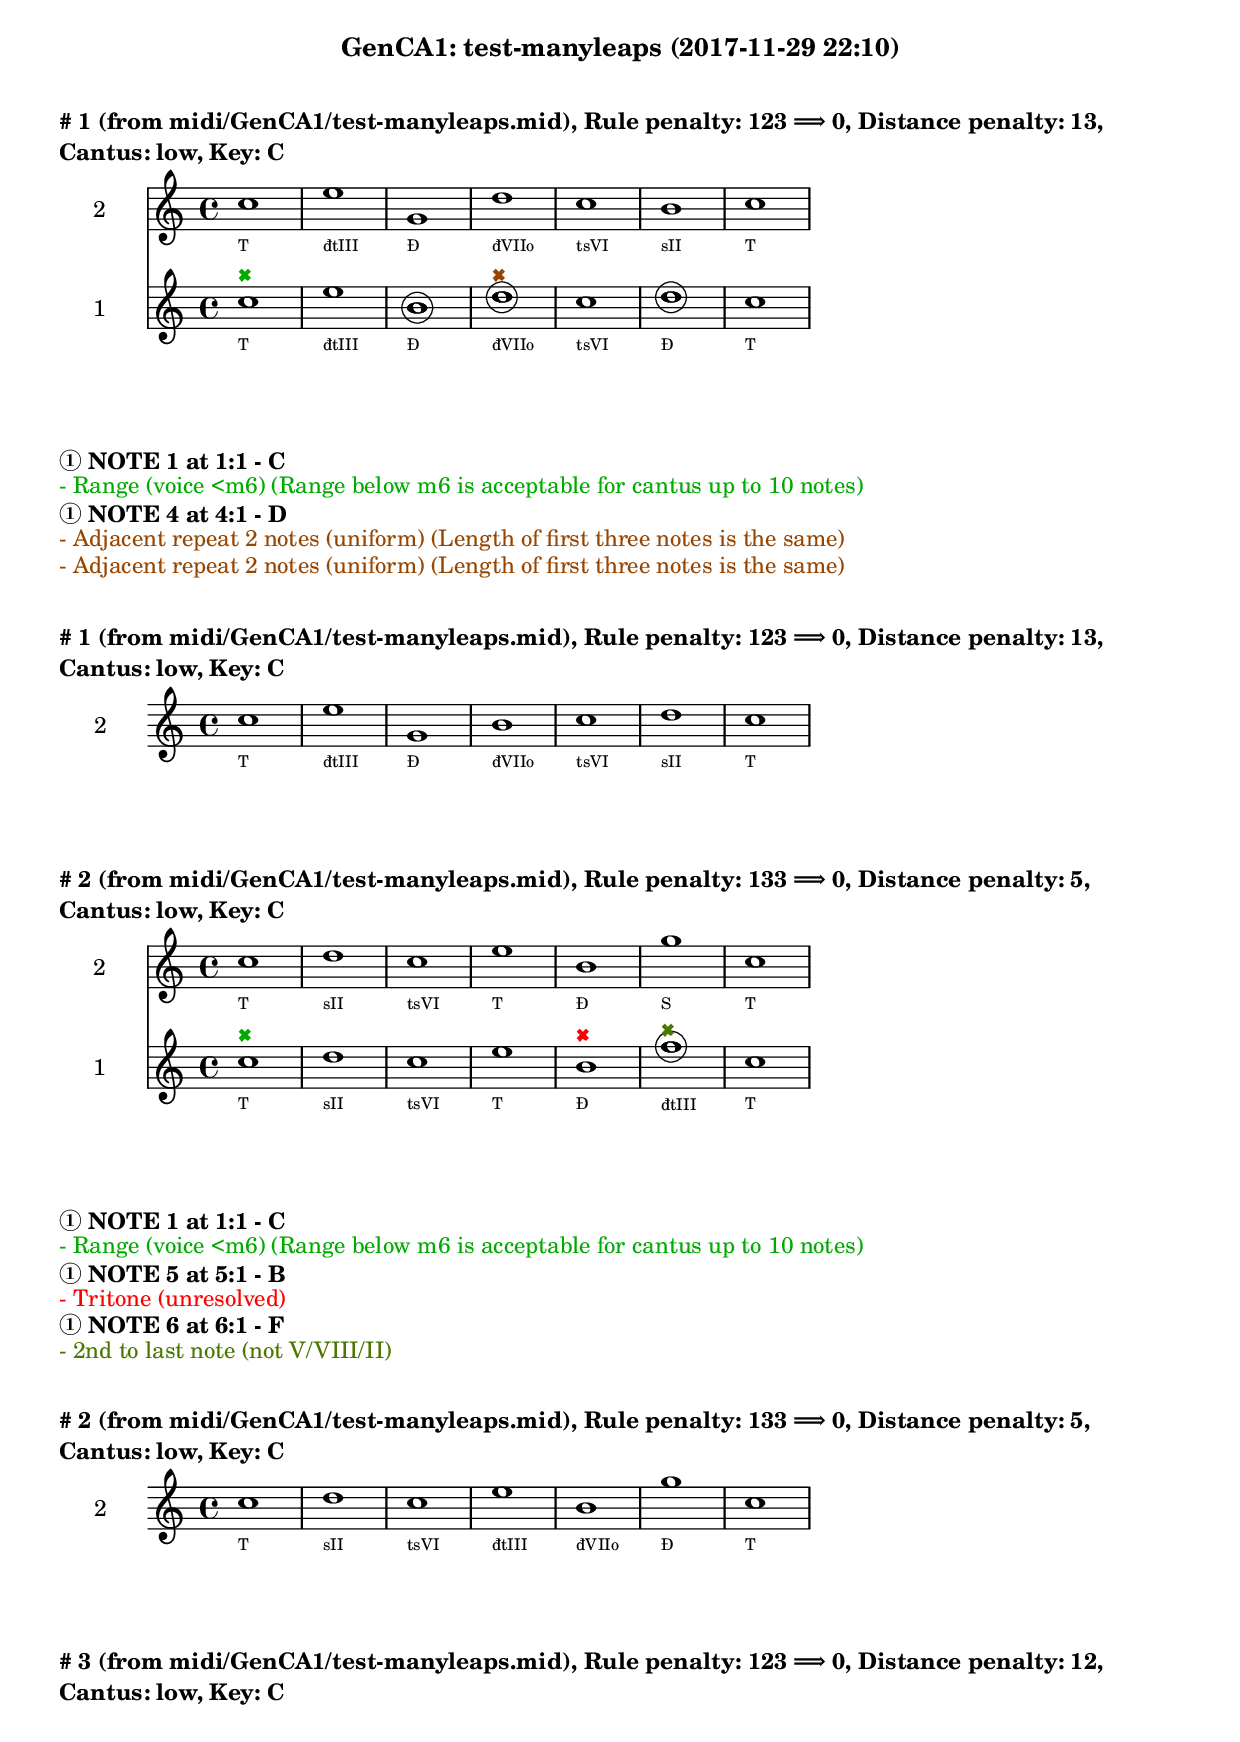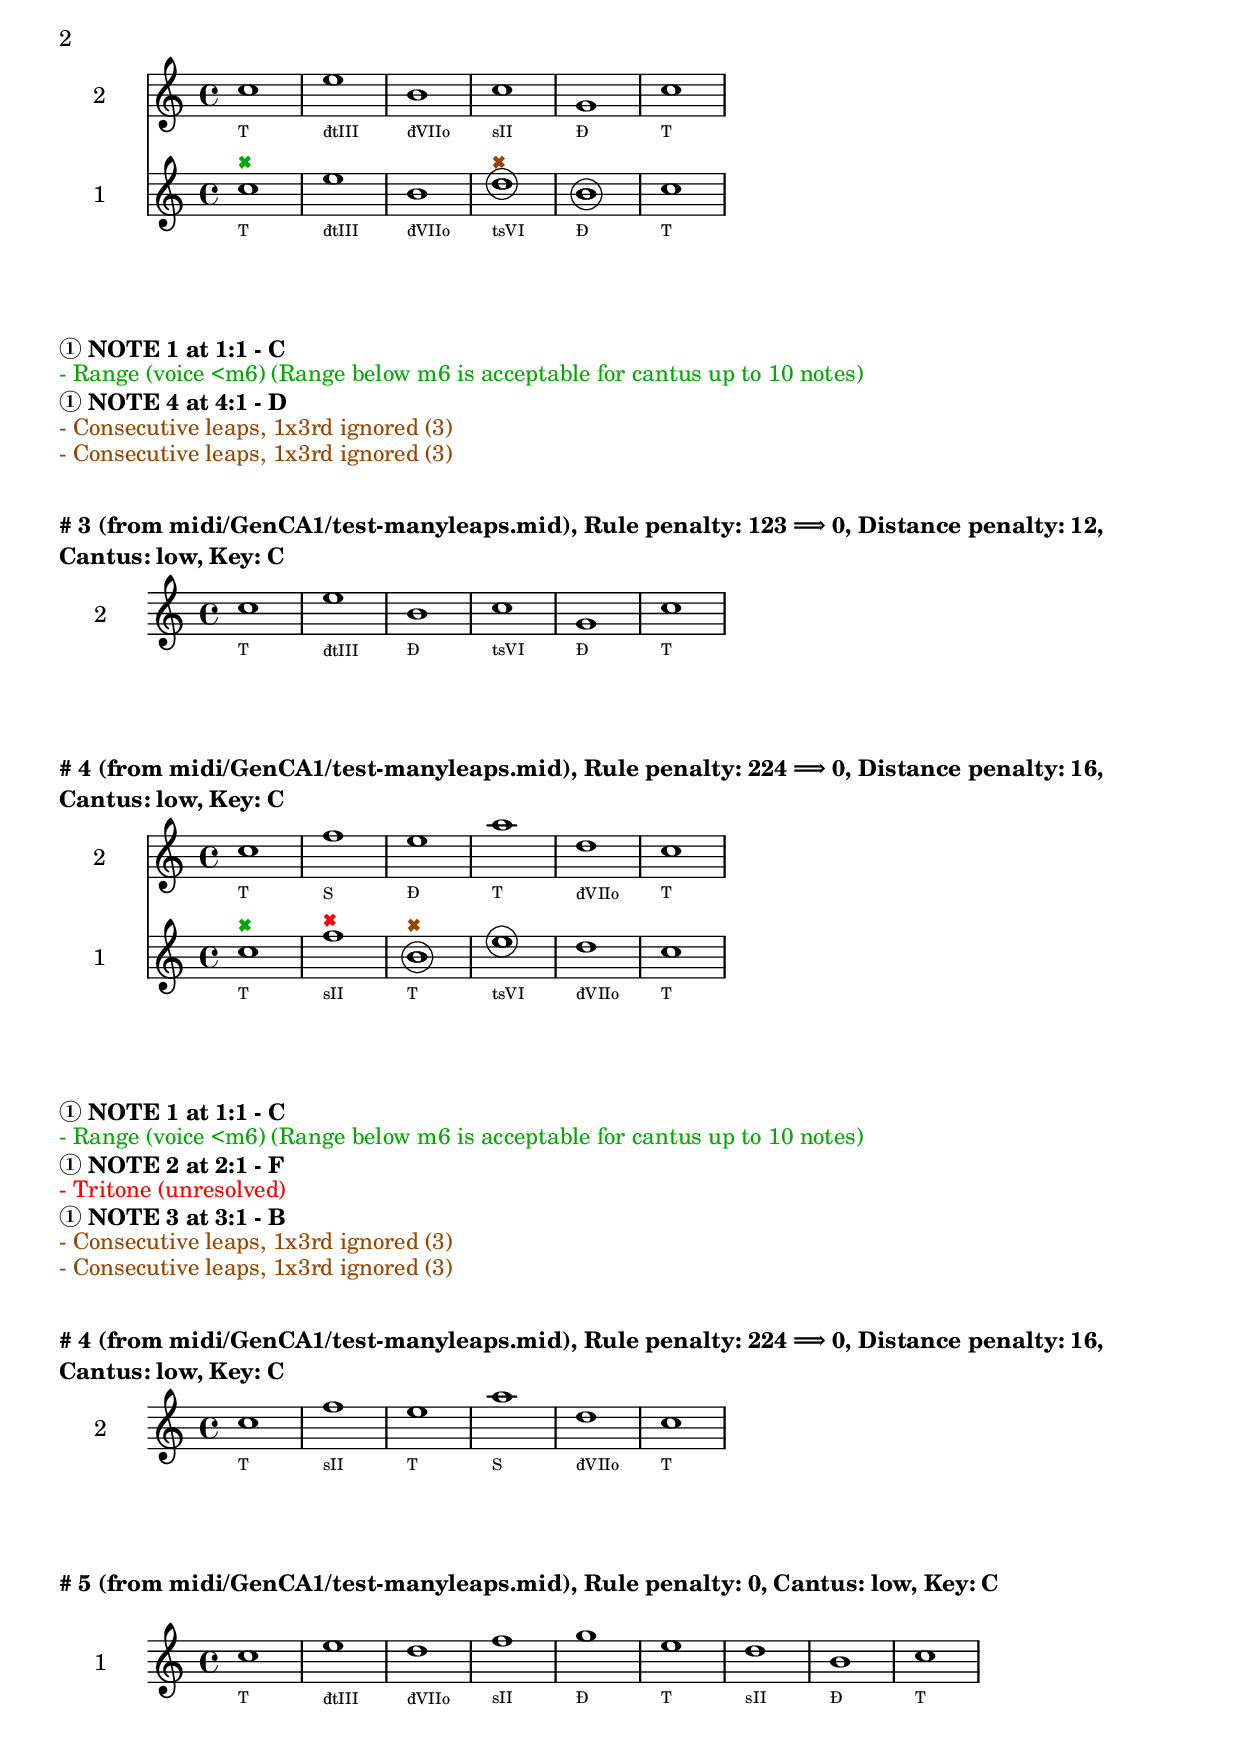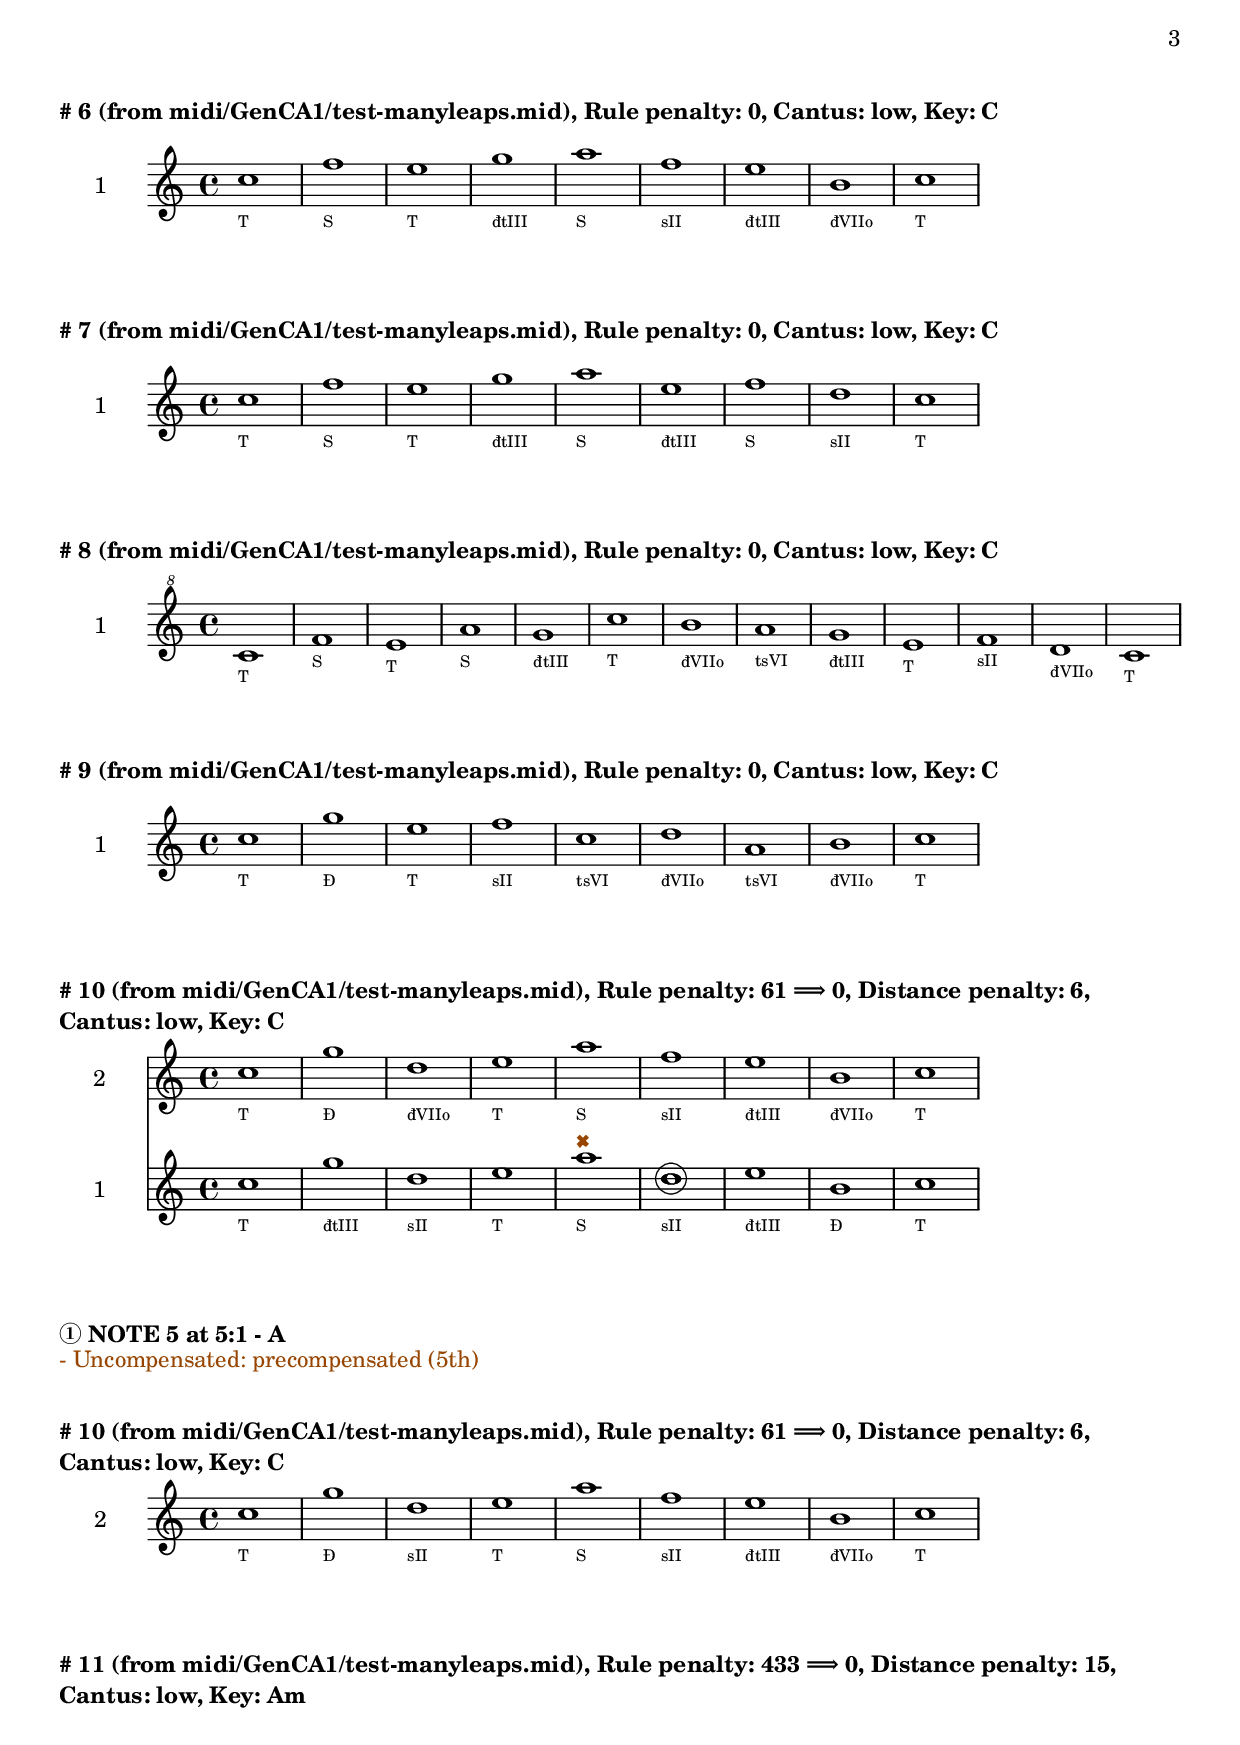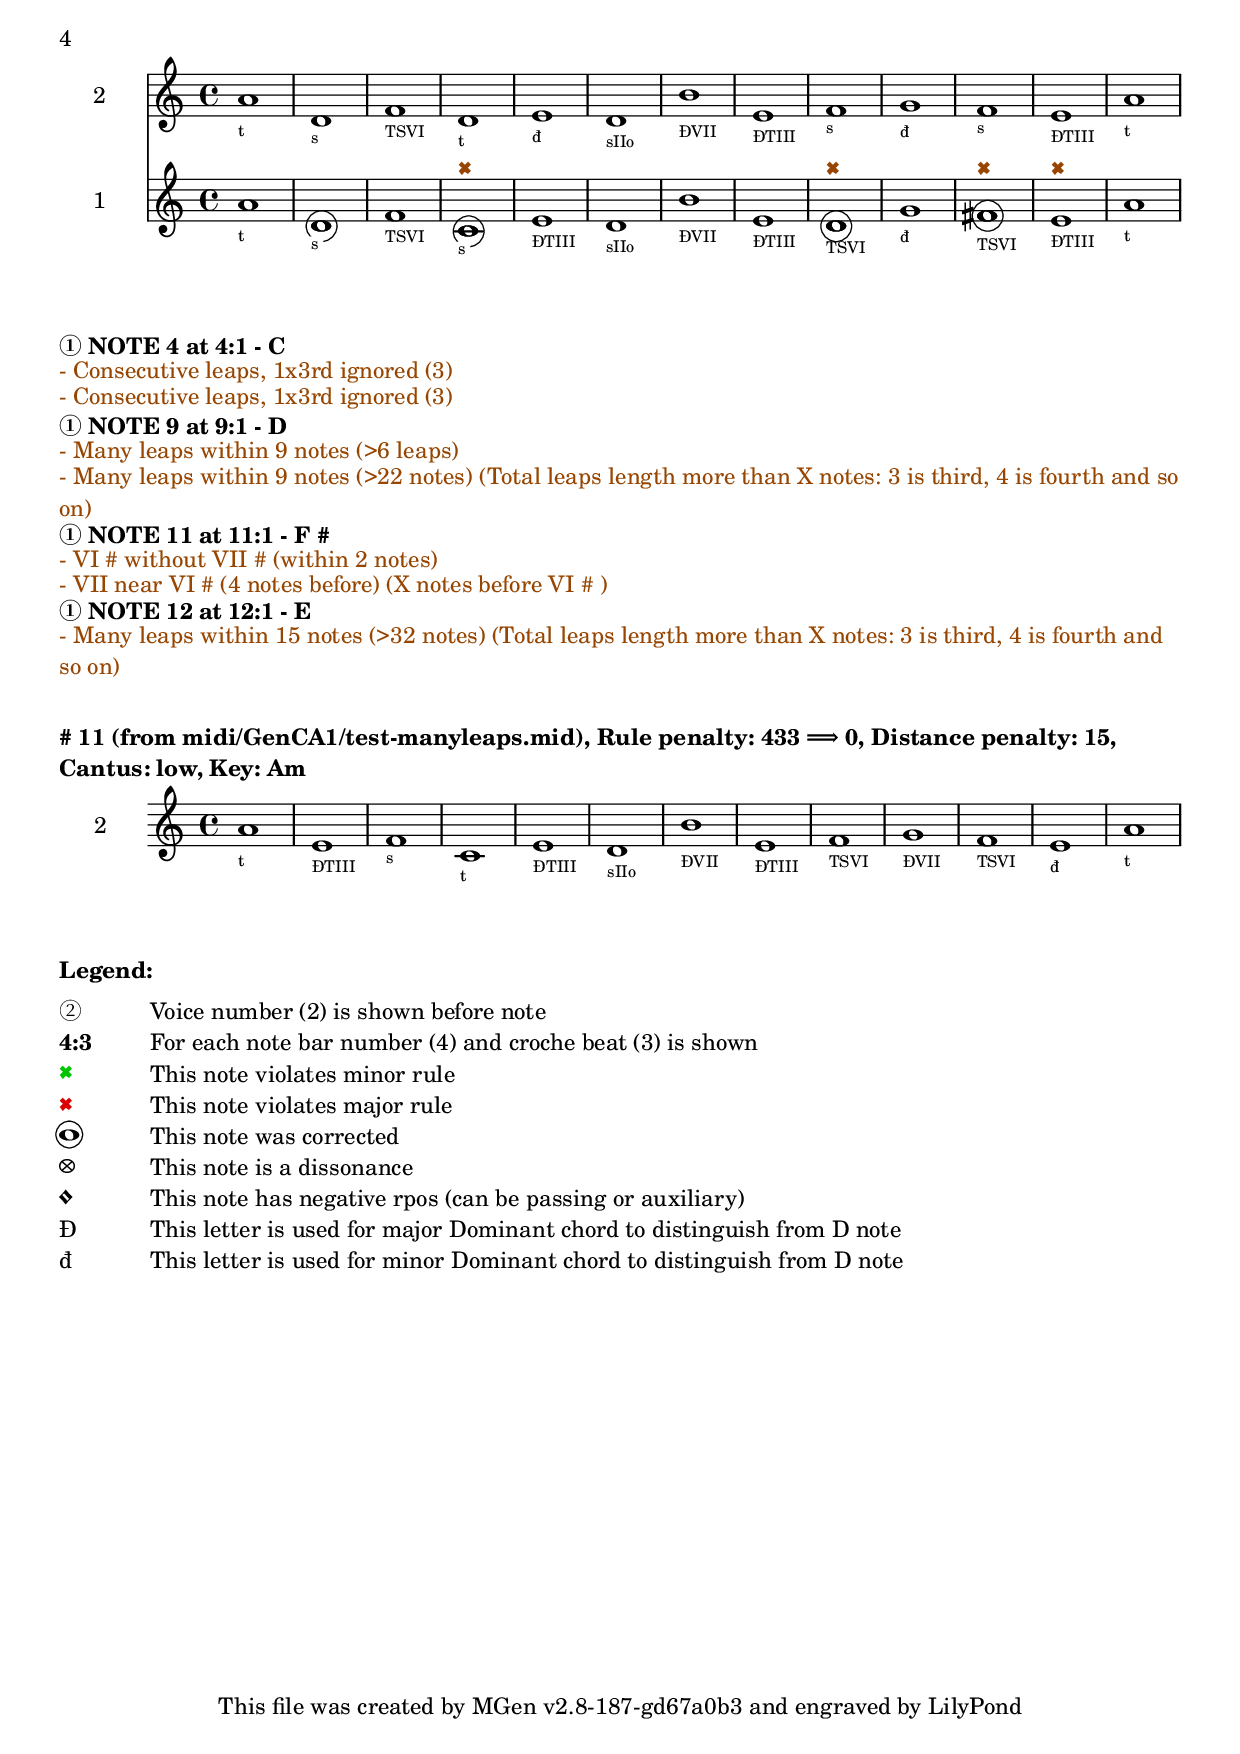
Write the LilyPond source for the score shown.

\version "2.18.2"
\language "english"
\paper { #(include-special-characters) }
circle =
\once \override NoteHead.stencil = #(lambda (grob)
    (let* ((note (ly:note-head::print grob))
           (combo-stencil (ly:stencil-add
               note
               (circle-stencil note 0.1 0.4))))
          (ly:make-stencil (ly:stencil-expr combo-stencil)
            (ly:stencil-extent note X)
            (ly:stencil-extent note Y))))
speakOn = {
  \override Stem.stencil =
    #(lambda (grob)
       (let* ((x-parent (ly:grob-parent grob X))
              (is-rest? (ly:grob? (ly:grob-object x-parent 'rest))))
         (if is-rest?
             empty-stencil
             (ly:stencil-combine-at-edge
              (ly:stem::print grob)
              Y
              (- (ly:grob-property grob 'direction))
              (grob-interpret-markup grob
                                     (markup #:center-align #:fontsize -4
                                             #:musicglyph "noteheads.s2cross"))
              -2.3))))
}

speakOff = {
  \revert Stem.stencil
  \revert Flag.stencil
}

#(define-markup-command (on-color layout props color arg) (color? markup?)
   (let* ((stencil (interpret-markup layout props arg))
          (X-ext (ly:stencil-extent stencil X))
          (Y-ext (ly:stencil-extent stencil Y)))
     (ly:stencil-add (ly:make-stencil
                      (list 'color color
                        (ly:stencil-expr (ly:round-filled-box X-ext Y-ext 0))
                        X-ext Y-ext)) stencil)))

\header {
  subtitle = "GenCA1: test-manyleaps (2017-11-29 22:10)"
}

\markup \wordwrap \bold {
      \vspace #2
"#"1 (from midi/GenCA1/test-manyleaps.mid), Rule penalty: 123  \char ##x27F9  0, Distance penalty: 13, Cantus: low, Key: C
}
<<
\new Staff {
  \set Staff.instrumentName = #"2"
  \clef "treble" \key c \major  \accidentalStyle modern-cautionary
  \time 4/4
  % \set Score.barNumberVisibility = #(every-nth-bar-number-visible 4)
  % \override Score.BarNumber.break-visibility = ##(#f #t #t)
  \new Voice \with {
  	\remove "Note_heads_engraver"
  	\consists "Completion_heads_engraver"
  	\remove "Rest_engraver"
  	\consists "Completion_rest_engraver"
  }

  {  \speakOff \revert NoteHead.style c''1
_\markup{ \teeny \on-color #(rgb-color 1 1 1) \pad-markup #0.4 \concat { T }  }
 \speakOff \revert NoteHead.style e''1
_\markup{ \teeny \on-color #(rgb-color 1 1 1) \pad-markup #0.4 \concat { \char ##x0111 tIII }  }
 \speakOff \revert NoteHead.style g'1
_\markup{ \teeny \on-color #(rgb-color 1 1 1) \pad-markup #0.4 \concat { \char ##x00D0  }  }
 \speakOff \revert NoteHead.style d''1
_\markup{ \teeny \on-color #(rgb-color 1 1 1) \pad-markup #0.4 \concat { \char ##x0111 VIIo }  }
 \speakOff \revert NoteHead.style c''1
_\markup{ \teeny \on-color #(rgb-color 1 1 1) \pad-markup #0.4 \concat { tsVI }  }
 \speakOff \revert NoteHead.style b'1
_\markup{ \teeny \on-color #(rgb-color 1 1 1) \pad-markup #0.4 \concat { sII }  }
 \speakOff \revert NoteHead.style c''1
_\markup{ \teeny \on-color #(rgb-color 1 1 1) \pad-markup #0.4 \concat { T }  }

  }
}
\new Staff {
  \set Staff.instrumentName = #"1"
  \clef "treble" \key c \major  \accidentalStyle modern-cautionary
  \time 4/4
  % \set Score.barNumberVisibility = #(every-nth-bar-number-visible 4)
  % \override Score.BarNumber.break-visibility = ##(#f #t #t)
  \new Voice \with {
  	\remove "Note_heads_engraver"
  	\consists "Completion_heads_engraver"
  	\remove "Rest_engraver"
  	\consists "Completion_rest_engraver"
  }

  {  \speakOff \revert NoteHead.style c''1
_\markup{ \teeny \on-color #(rgb-color 1 1 1) \pad-markup #0.4 \concat { T }  }
^\markup{ \tiny \with-color #(rgb-color 0.000 0.667 0.000) \char ##x2716  }
 \speakOff \revert NoteHead.style e''1
_\markup{ \teeny \on-color #(rgb-color 1 1 1) \pad-markup #0.4 \concat { \char ##x0111 tIII }  }
 \speakOff \revert NoteHead.style  \circle b'1
_\markup{ \teeny \on-color #(rgb-color 1 1 1) \pad-markup #0.4 \concat { \char ##x00D0  }  }
 \speakOff \revert NoteHead.style  \circle d''1
_\markup{ \teeny \on-color #(rgb-color 1 1 1) \pad-markup #0.4 \concat { \char ##x0111 VIIo }  }
^\markup{ \tiny \with-color #(rgb-color 0.592 0.269 0.000) \char ##x2716  }
 \speakOff \revert NoteHead.style c''1
_\markup{ \teeny \on-color #(rgb-color 1 1 1) \pad-markup #0.4 \concat { tsVI }  }
 \speakOff \revert NoteHead.style  \circle d''1
_\markup{ \teeny \on-color #(rgb-color 1 1 1) \pad-markup #0.4 \concat { \char ##x00D0  }  }
 \speakOff \revert NoteHead.style c''1
_\markup{ \teeny \on-color #(rgb-color 1 1 1) \pad-markup #0.4 \concat { T }  }

  }
}
>>
\markup \wordwrap \bold {
  \char ##x2460 NOTE 1 at 1:1 - C

}
\markup \wordwrap \with-color #(rgb-color 0.000 0.667 0.000) {
  - Range (voice <m6) (Range below m6 is acceptable for cantus up to 10 notes)

}
\markup \wordwrap \bold {
  \char ##x2460 NOTE 4 at 4:1 - D

}
\markup \wordwrap \with-color #(rgb-color 0.592 0.269 0.000) {
  - Adjacent repeat 2 notes (uniform) (Length of first three notes is the same)

}
\markup \wordwrap \with-color #(rgb-color 0.592 0.269 0.000) {
  - Adjacent repeat 2 notes (uniform) (Length of first three notes is the same)

}
\markup \wordwrap \bold {
      \vspace #2
"#"1 (from midi/GenCA1/test-manyleaps.mid), Rule penalty: 123  \char ##x27F9  0, Distance penalty: 13, Cantus: low, Key: C
}
<<
\new Staff {
  \set Staff.instrumentName = #"2"
  \clef "treble" \key c \major  \accidentalStyle modern-cautionary
  \time 4/4
  % \set Score.barNumberVisibility = #(every-nth-bar-number-visible 4)
  % \override Score.BarNumber.break-visibility = ##(#f #t #t)
  \new Voice \with {
  	\remove "Note_heads_engraver"
  	\consists "Completion_heads_engraver"
  	\remove "Rest_engraver"
  	\consists "Completion_rest_engraver"
  }

  {  \speakOff \revert NoteHead.style c''1
_\markup{ \teeny \on-color #(rgb-color 1 1 1) \pad-markup #0.4 \concat { T }  }
 \speakOff \revert NoteHead.style e''1
_\markup{ \teeny \on-color #(rgb-color 1 1 1) \pad-markup #0.4 \concat { \char ##x0111 tIII }  }
 \speakOff \revert NoteHead.style g'1
_\markup{ \teeny \on-color #(rgb-color 1 1 1) \pad-markup #0.4 \concat { \char ##x00D0  }  }
 \speakOff \revert NoteHead.style b'1
_\markup{ \teeny \on-color #(rgb-color 1 1 1) \pad-markup #0.4 \concat { \char ##x0111 VIIo }  }
 \speakOff \revert NoteHead.style c''1
_\markup{ \teeny \on-color #(rgb-color 1 1 1) \pad-markup #0.4 \concat { tsVI }  }
 \speakOff \revert NoteHead.style d''1
_\markup{ \teeny \on-color #(rgb-color 1 1 1) \pad-markup #0.4 \concat { sII }  }
 \speakOff \revert NoteHead.style c''1
_\markup{ \teeny \on-color #(rgb-color 1 1 1) \pad-markup #0.4 \concat { T }  }

  }
}
>>
\markup \wordwrap \bold {
      \vspace #2
"#"2 (from midi/GenCA1/test-manyleaps.mid), Rule penalty: 133  \char ##x27F9  0, Distance penalty: 5, Cantus: low, Key: C
}
<<
\new Staff {
  \set Staff.instrumentName = #"2"
  \clef "treble" \key c \major  \accidentalStyle modern-cautionary
  \time 4/4
  % \set Score.barNumberVisibility = #(every-nth-bar-number-visible 4)
  % \override Score.BarNumber.break-visibility = ##(#f #t #t)
  \new Voice \with {
  	\remove "Note_heads_engraver"
  	\consists "Completion_heads_engraver"
  	\remove "Rest_engraver"
  	\consists "Completion_rest_engraver"
  }

  {  \speakOff \revert NoteHead.style c''1
_\markup{ \teeny \on-color #(rgb-color 1 1 1) \pad-markup #0.4 \concat { T }  }
 \speakOff \revert NoteHead.style d''1
_\markup{ \teeny \on-color #(rgb-color 1 1 1) \pad-markup #0.4 \concat { sII }  }
 \speakOff \revert NoteHead.style c''1
_\markup{ \teeny \on-color #(rgb-color 1 1 1) \pad-markup #0.4 \concat { tsVI }  }
 \speakOff \revert NoteHead.style e''1
_\markup{ \teeny \on-color #(rgb-color 1 1 1) \pad-markup #0.4 \concat { T }  }
 \speakOff \revert NoteHead.style b'1
_\markup{ \teeny \on-color #(rgb-color 1 1 1) \pad-markup #0.4 \concat { \char ##x00D0  }  }
 \speakOff \revert NoteHead.style g''1
_\markup{ \teeny \on-color #(rgb-color 1 1 1) \pad-markup #0.4 \concat { S }  }
 \speakOff \revert NoteHead.style c''1
_\markup{ \teeny \on-color #(rgb-color 1 1 1) \pad-markup #0.4 \concat { T }  }

  }
}
\new Staff {
  \set Staff.instrumentName = #"1"
  \clef "treble" \key c \major  \accidentalStyle modern-cautionary
  \time 4/4
  % \set Score.barNumberVisibility = #(every-nth-bar-number-visible 4)
  % \override Score.BarNumber.break-visibility = ##(#f #t #t)
  \new Voice \with {
  	\remove "Note_heads_engraver"
  	\consists "Completion_heads_engraver"
  	\remove "Rest_engraver"
  	\consists "Completion_rest_engraver"
  }

  {  \speakOff \revert NoteHead.style c''1
_\markup{ \teeny \on-color #(rgb-color 1 1 1) \pad-markup #0.4 \concat { T }  }
^\markup{ \tiny \with-color #(rgb-color 0.000 0.667 0.000) \char ##x2716  }
 \speakOff \revert NoteHead.style d''1
_\markup{ \teeny \on-color #(rgb-color 1 1 1) \pad-markup #0.4 \concat { sII }  }
 \speakOff \revert NoteHead.style c''1
_\markup{ \teeny \on-color #(rgb-color 1 1 1) \pad-markup #0.4 \concat { tsVI }  }
 \speakOff \revert NoteHead.style e''1
_\markup{ \teeny \on-color #(rgb-color 1 1 1) \pad-markup #0.4 \concat { T }  }
 \speakOff \revert NoteHead.style b'1
_\markup{ \teeny \on-color #(rgb-color 1 1 1) \pad-markup #0.4 \concat { \char ##x00D0  }  }
^\markup{ \tiny \with-color #(rgb-color 0.988 0.005 0.000) \char ##x2716  }
 \speakOff \revert NoteHead.style  \circle f''1
_\markup{ \teeny \on-color #(rgb-color 1 1 1) \pad-markup #0.4 \concat { \char ##x0111 tIII }  }
^\markup{ \tiny \with-color #(rgb-color 0.294 0.468 0.000) \char ##x2716  }
 \speakOff \revert NoteHead.style c''1
_\markup{ \teeny \on-color #(rgb-color 1 1 1) \pad-markup #0.4 \concat { T }  }

  }
}
>>
\markup \wordwrap \bold {
  \char ##x2460 NOTE 1 at 1:1 - C

}
\markup \wordwrap \with-color #(rgb-color 0.000 0.667 0.000) {
  - Range (voice <m6) (Range below m6 is acceptable for cantus up to 10 notes)

}
\markup \wordwrap \bold {
  \char ##x2460 NOTE 5 at 5:1 - B

}
\markup \wordwrap \with-color #(rgb-color 0.988 0.005 0.000) {
  - Tritone (unresolved)

}
\markup \wordwrap \bold {
  \char ##x2460 NOTE 6 at 6:1 - F

}
\markup \wordwrap \with-color #(rgb-color 0.294 0.468 0.000) {
  - 2nd to last note (not V/VIII/II)

}
\markup \wordwrap \bold {
      \vspace #2
"#"2 (from midi/GenCA1/test-manyleaps.mid), Rule penalty: 133  \char ##x27F9  0, Distance penalty: 5, Cantus: low, Key: C
}
<<
\new Staff {
  \set Staff.instrumentName = #"2"
  \clef "treble" \key c \major  \accidentalStyle modern-cautionary
  \time 4/4
  % \set Score.barNumberVisibility = #(every-nth-bar-number-visible 4)
  % \override Score.BarNumber.break-visibility = ##(#f #t #t)
  \new Voice \with {
  	\remove "Note_heads_engraver"
  	\consists "Completion_heads_engraver"
  	\remove "Rest_engraver"
  	\consists "Completion_rest_engraver"
  }

  {  \speakOff \revert NoteHead.style c''1
_\markup{ \teeny \on-color #(rgb-color 1 1 1) \pad-markup #0.4 \concat { T }  }
 \speakOff \revert NoteHead.style d''1
_\markup{ \teeny \on-color #(rgb-color 1 1 1) \pad-markup #0.4 \concat { sII }  }
 \speakOff \revert NoteHead.style c''1
_\markup{ \teeny \on-color #(rgb-color 1 1 1) \pad-markup #0.4 \concat { tsVI }  }
 \speakOff \revert NoteHead.style e''1
_\markup{ \teeny \on-color #(rgb-color 1 1 1) \pad-markup #0.4 \concat { \char ##x0111 tIII }  }
 \speakOff \revert NoteHead.style b'1
_\markup{ \teeny \on-color #(rgb-color 1 1 1) \pad-markup #0.4 \concat { \char ##x0111 VIIo }  }
 \speakOff \revert NoteHead.style g''1
_\markup{ \teeny \on-color #(rgb-color 1 1 1) \pad-markup #0.4 \concat { \char ##x00D0  }  }
 \speakOff \revert NoteHead.style c''1
_\markup{ \teeny \on-color #(rgb-color 1 1 1) \pad-markup #0.4 \concat { T }  }

  }
}
>>
\markup \wordwrap \bold {
      \vspace #2
"#"3 (from midi/GenCA1/test-manyleaps.mid), Rule penalty: 123  \char ##x27F9  0, Distance penalty: 12, Cantus: low, Key: C
}
<<
\new Staff {
  \set Staff.instrumentName = #"2"
  \clef "treble" \key c \major  \accidentalStyle modern-cautionary
  \time 4/4
  % \set Score.barNumberVisibility = #(every-nth-bar-number-visible 4)
  % \override Score.BarNumber.break-visibility = ##(#f #t #t)
  \new Voice \with {
  	\remove "Note_heads_engraver"
  	\consists "Completion_heads_engraver"
  	\remove "Rest_engraver"
  	\consists "Completion_rest_engraver"
  }

  {  \speakOff \revert NoteHead.style c''1
_\markup{ \teeny \on-color #(rgb-color 1 1 1) \pad-markup #0.4 \concat { T }  }
 \speakOff \revert NoteHead.style e''1
_\markup{ \teeny \on-color #(rgb-color 1 1 1) \pad-markup #0.4 \concat { \char ##x0111 tIII }  }
 \speakOff \revert NoteHead.style b'1
_\markup{ \teeny \on-color #(rgb-color 1 1 1) \pad-markup #0.4 \concat { \char ##x0111 VIIo }  }
 \speakOff \revert NoteHead.style c''1
_\markup{ \teeny \on-color #(rgb-color 1 1 1) \pad-markup #0.4 \concat { sII }  }
 \speakOff \revert NoteHead.style g'1
_\markup{ \teeny \on-color #(rgb-color 1 1 1) \pad-markup #0.4 \concat { \char ##x00D0  }  }
 \speakOff \revert NoteHead.style c''1
_\markup{ \teeny \on-color #(rgb-color 1 1 1) \pad-markup #0.4 \concat { T }  }

  }
}
\new Staff {
  \set Staff.instrumentName = #"1"
  \clef "treble" \key c \major  \accidentalStyle modern-cautionary
  \time 4/4
  % \set Score.barNumberVisibility = #(every-nth-bar-number-visible 4)
  % \override Score.BarNumber.break-visibility = ##(#f #t #t)
  \new Voice \with {
  	\remove "Note_heads_engraver"
  	\consists "Completion_heads_engraver"
  	\remove "Rest_engraver"
  	\consists "Completion_rest_engraver"
  }

  {  \speakOff \revert NoteHead.style c''1
_\markup{ \teeny \on-color #(rgb-color 1 1 1) \pad-markup #0.4 \concat { T }  }
^\markup{ \tiny \with-color #(rgb-color 0.000 0.667 0.000) \char ##x2716  }
 \speakOff \revert NoteHead.style e''1
_\markup{ \teeny \on-color #(rgb-color 1 1 1) \pad-markup #0.4 \concat { \char ##x0111 tIII }  }
 \speakOff \revert NoteHead.style b'1
_\markup{ \teeny \on-color #(rgb-color 1 1 1) \pad-markup #0.4 \concat { \char ##x0111 VIIo }  }
 \speakOff \revert NoteHead.style  \circle d''1
_\markup{ \teeny \on-color #(rgb-color 1 1 1) \pad-markup #0.4 \concat { tsVI }  }
^\markup{ \tiny \with-color #(rgb-color 0.592 0.269 0.000) \char ##x2716  }
 \speakOff \revert NoteHead.style  \circle b'1
_\markup{ \teeny \on-color #(rgb-color 1 1 1) \pad-markup #0.4 \concat { \char ##x00D0  }  }
 \speakOff \revert NoteHead.style c''1
_\markup{ \teeny \on-color #(rgb-color 1 1 1) \pad-markup #0.4 \concat { T }  }

  }
}
>>
\markup \wordwrap \bold {
  \char ##x2460 NOTE 1 at 1:1 - C

}
\markup \wordwrap \with-color #(rgb-color 0.000 0.667 0.000) {
  - Range (voice <m6) (Range below m6 is acceptable for cantus up to 10 notes)

}
\markup \wordwrap \bold {
  \char ##x2460 NOTE 4 at 4:1 - D

}
\markup \wordwrap \with-color #(rgb-color 0.592 0.269 0.000) {
  - Consecutive leaps, 1x3rd ignored (3)

}
\markup \wordwrap \with-color #(rgb-color 0.592 0.269 0.000) {
  - Consecutive leaps, 1x3rd ignored (3)

}
\markup \wordwrap \bold {
      \vspace #2
"#"3 (from midi/GenCA1/test-manyleaps.mid), Rule penalty: 123  \char ##x27F9  0, Distance penalty: 12, Cantus: low, Key: C
}
<<
\new Staff {
  \set Staff.instrumentName = #"2"
  \clef "treble" \key c \major  \accidentalStyle modern-cautionary
  \time 4/4
  % \set Score.barNumberVisibility = #(every-nth-bar-number-visible 4)
  % \override Score.BarNumber.break-visibility = ##(#f #t #t)
  \new Voice \with {
  	\remove "Note_heads_engraver"
  	\consists "Completion_heads_engraver"
  	\remove "Rest_engraver"
  	\consists "Completion_rest_engraver"
  }

  {  \speakOff \revert NoteHead.style c''1
_\markup{ \teeny \on-color #(rgb-color 1 1 1) \pad-markup #0.4 \concat { T }  }
 \speakOff \revert NoteHead.style e''1
_\markup{ \teeny \on-color #(rgb-color 1 1 1) \pad-markup #0.4 \concat { \char ##x0111 tIII }  }
 \speakOff \revert NoteHead.style b'1
_\markup{ \teeny \on-color #(rgb-color 1 1 1) \pad-markup #0.4 \concat { \char ##x00D0  }  }
 \speakOff \revert NoteHead.style c''1
_\markup{ \teeny \on-color #(rgb-color 1 1 1) \pad-markup #0.4 \concat { tsVI }  }
 \speakOff \revert NoteHead.style g'1
_\markup{ \teeny \on-color #(rgb-color 1 1 1) \pad-markup #0.4 \concat { \char ##x00D0  }  }
 \speakOff \revert NoteHead.style c''1
_\markup{ \teeny \on-color #(rgb-color 1 1 1) \pad-markup #0.4 \concat { T }  }

  }
}
>>
\markup \wordwrap \bold {
      \vspace #2
"#"4 (from midi/GenCA1/test-manyleaps.mid), Rule penalty: 224  \char ##x27F9  0, Distance penalty: 16, Cantus: low, Key: C
}
<<
\new Staff {
  \set Staff.instrumentName = #"2"
  \clef "treble" \key c \major  \accidentalStyle modern-cautionary
  \time 4/4
  % \set Score.barNumberVisibility = #(every-nth-bar-number-visible 4)
  % \override Score.BarNumber.break-visibility = ##(#f #t #t)
  \new Voice \with {
  	\remove "Note_heads_engraver"
  	\consists "Completion_heads_engraver"
  	\remove "Rest_engraver"
  	\consists "Completion_rest_engraver"
  }

  {  \speakOff \revert NoteHead.style c''1
_\markup{ \teeny \on-color #(rgb-color 1 1 1) \pad-markup #0.4 \concat { T }  }
 \speakOff \revert NoteHead.style f''1
_\markup{ \teeny \on-color #(rgb-color 1 1 1) \pad-markup #0.4 \concat { S }  }
 \speakOff \revert NoteHead.style e''1
_\markup{ \teeny \on-color #(rgb-color 1 1 1) \pad-markup #0.4 \concat { \char ##x00D0  }  }
 \speakOff \revert NoteHead.style a''1
_\markup{ \teeny \on-color #(rgb-color 1 1 1) \pad-markup #0.4 \concat { T }  }
 \speakOff \revert NoteHead.style d''1
_\markup{ \teeny \on-color #(rgb-color 1 1 1) \pad-markup #0.4 \concat { \char ##x0111 VIIo }  }
 \speakOff \revert NoteHead.style c''1
_\markup{ \teeny \on-color #(rgb-color 1 1 1) \pad-markup #0.4 \concat { T }  }

  }
}
\new Staff {
  \set Staff.instrumentName = #"1"
  \clef "treble" \key c \major  \accidentalStyle modern-cautionary
  \time 4/4
  % \set Score.barNumberVisibility = #(every-nth-bar-number-visible 4)
  % \override Score.BarNumber.break-visibility = ##(#f #t #t)
  \new Voice \with {
  	\remove "Note_heads_engraver"
  	\consists "Completion_heads_engraver"
  	\remove "Rest_engraver"
  	\consists "Completion_rest_engraver"
  }

  {  \speakOff \revert NoteHead.style c''1
_\markup{ \teeny \on-color #(rgb-color 1 1 1) \pad-markup #0.4 \concat { T }  }
^\markup{ \tiny \with-color #(rgb-color 0.000 0.667 0.000) \char ##x2716  }
 \speakOff \revert NoteHead.style f''1
_\markup{ \teeny \on-color #(rgb-color 1 1 1) \pad-markup #0.4 \concat { sII }  }
^\markup{ \tiny \with-color #(rgb-color 0.988 0.005 0.000) \char ##x2716  }
 \speakOff \revert NoteHead.style  \circle b'1
_\markup{ \teeny \on-color #(rgb-color 1 1 1) \pad-markup #0.4 \concat { T }  }
^\markup{ \tiny \with-color #(rgb-color 0.592 0.269 0.000) \char ##x2716  }
 \speakOff \revert NoteHead.style  \circle e''1
_\markup{ \teeny \on-color #(rgb-color 1 1 1) \pad-markup #0.4 \concat { tsVI }  }
 \speakOff \revert NoteHead.style d''1
_\markup{ \teeny \on-color #(rgb-color 1 1 1) \pad-markup #0.4 \concat { \char ##x0111 VIIo }  }
 \speakOff \revert NoteHead.style c''1
_\markup{ \teeny \on-color #(rgb-color 1 1 1) \pad-markup #0.4 \concat { T }  }

  }
}
>>
\markup \wordwrap \bold {
  \char ##x2460 NOTE 1 at 1:1 - C

}
\markup \wordwrap \with-color #(rgb-color 0.000 0.667 0.000) {
  - Range (voice <m6) (Range below m6 is acceptable for cantus up to 10 notes)

}
\markup \wordwrap \bold {
  \char ##x2460 NOTE 2 at 2:1 - F

}
\markup \wordwrap \with-color #(rgb-color 0.988 0.005 0.000) {
  - Tritone (unresolved)

}
\markup \wordwrap \bold {
  \char ##x2460 NOTE 3 at 3:1 - B

}
\markup \wordwrap \with-color #(rgb-color 0.592 0.269 0.000) {
  - Consecutive leaps, 1x3rd ignored (3)

}
\markup \wordwrap \with-color #(rgb-color 0.592 0.269 0.000) {
  - Consecutive leaps, 1x3rd ignored (3)

}
\markup \wordwrap \bold {
      \vspace #2
"#"4 (from midi/GenCA1/test-manyleaps.mid), Rule penalty: 224  \char ##x27F9  0, Distance penalty: 16, Cantus: low, Key: C
}
<<
\new Staff {
  \set Staff.instrumentName = #"2"
  \clef "treble" \key c \major  \accidentalStyle modern-cautionary
  \time 4/4
  % \set Score.barNumberVisibility = #(every-nth-bar-number-visible 4)
  % \override Score.BarNumber.break-visibility = ##(#f #t #t)
  \new Voice \with {
  	\remove "Note_heads_engraver"
  	\consists "Completion_heads_engraver"
  	\remove "Rest_engraver"
  	\consists "Completion_rest_engraver"
  }

  {  \speakOff \revert NoteHead.style c''1
_\markup{ \teeny \on-color #(rgb-color 1 1 1) \pad-markup #0.4 \concat { T }  }
 \speakOff \revert NoteHead.style f''1
_\markup{ \teeny \on-color #(rgb-color 1 1 1) \pad-markup #0.4 \concat { sII }  }
 \speakOff \revert NoteHead.style e''1
_\markup{ \teeny \on-color #(rgb-color 1 1 1) \pad-markup #0.4 \concat { T }  }
 \speakOff \revert NoteHead.style a''1
_\markup{ \teeny \on-color #(rgb-color 1 1 1) \pad-markup #0.4 \concat { S }  }
 \speakOff \revert NoteHead.style d''1
_\markup{ \teeny \on-color #(rgb-color 1 1 1) \pad-markup #0.4 \concat { \char ##x0111 VIIo }  }
 \speakOff \revert NoteHead.style c''1
_\markup{ \teeny \on-color #(rgb-color 1 1 1) \pad-markup #0.4 \concat { T }  }

  }
}
>>
\markup \wordwrap \bold {
      \vspace #2
"#"5 (from midi/GenCA1/test-manyleaps.mid), Rule penalty: 0, Cantus: low, Key: C
}
<<
\new Staff {
  \set Staff.instrumentName = #"1"
  \clef "treble" \key c \major  \accidentalStyle modern-cautionary
  \time 4/4
  % \set Score.barNumberVisibility = #(every-nth-bar-number-visible 4)
  % \override Score.BarNumber.break-visibility = ##(#f #t #t)
  \new Voice \with {
  	\remove "Note_heads_engraver"
  	\consists "Completion_heads_engraver"
  	\remove "Rest_engraver"
  	\consists "Completion_rest_engraver"
  }

  {  \speakOff \revert NoteHead.style c''1
_\markup{ \teeny \on-color #(rgb-color 1 1 1) \pad-markup #0.4 \concat { T }  }
 \speakOff \revert NoteHead.style e''1
_\markup{ \teeny \on-color #(rgb-color 1 1 1) \pad-markup #0.4 \concat { \char ##x0111 tIII }  }
 \speakOff \revert NoteHead.style d''1
_\markup{ \teeny \on-color #(rgb-color 1 1 1) \pad-markup #0.4 \concat { \char ##x0111 VIIo }  }
 \speakOff \revert NoteHead.style f''1
_\markup{ \teeny \on-color #(rgb-color 1 1 1) \pad-markup #0.4 \concat { sII }  }
 \speakOff \revert NoteHead.style g''1
_\markup{ \teeny \on-color #(rgb-color 1 1 1) \pad-markup #0.4 \concat { \char ##x00D0  }  }
 \speakOff \revert NoteHead.style e''1
_\markup{ \teeny \on-color #(rgb-color 1 1 1) \pad-markup #0.4 \concat { T }  }
 \speakOff \revert NoteHead.style d''1
_\markup{ \teeny \on-color #(rgb-color 1 1 1) \pad-markup #0.4 \concat { sII }  }
 \speakOff \revert NoteHead.style b'1
_\markup{ \teeny \on-color #(rgb-color 1 1 1) \pad-markup #0.4 \concat { \char ##x00D0  }  }
 \speakOff \revert NoteHead.style c''1
_\markup{ \teeny \on-color #(rgb-color 1 1 1) \pad-markup #0.4 \concat { T }  }

  }
}
>>
\markup \wordwrap \bold {
      \vspace #2
"#"6 (from midi/GenCA1/test-manyleaps.mid), Rule penalty: 0, Cantus: low, Key: C
}
<<
\new Staff {
  \set Staff.instrumentName = #"1"
  \clef "treble" \key c \major  \accidentalStyle modern-cautionary
  \time 4/4
  % \set Score.barNumberVisibility = #(every-nth-bar-number-visible 4)
  % \override Score.BarNumber.break-visibility = ##(#f #t #t)
  \new Voice \with {
  	\remove "Note_heads_engraver"
  	\consists "Completion_heads_engraver"
  	\remove "Rest_engraver"
  	\consists "Completion_rest_engraver"
  }

  {  \speakOff \revert NoteHead.style c''1
_\markup{ \teeny \on-color #(rgb-color 1 1 1) \pad-markup #0.4 \concat { T }  }
 \speakOff \revert NoteHead.style f''1
_\markup{ \teeny \on-color #(rgb-color 1 1 1) \pad-markup #0.4 \concat { S }  }
 \speakOff \revert NoteHead.style e''1
_\markup{ \teeny \on-color #(rgb-color 1 1 1) \pad-markup #0.4 \concat { T }  }
 \speakOff \revert NoteHead.style g''1
_\markup{ \teeny \on-color #(rgb-color 1 1 1) \pad-markup #0.4 \concat { \char ##x0111 tIII }  }
 \speakOff \revert NoteHead.style a''1
_\markup{ \teeny \on-color #(rgb-color 1 1 1) \pad-markup #0.4 \concat { S }  }
 \speakOff \revert NoteHead.style f''1
_\markup{ \teeny \on-color #(rgb-color 1 1 1) \pad-markup #0.4 \concat { sII }  }
 \speakOff \revert NoteHead.style e''1
_\markup{ \teeny \on-color #(rgb-color 1 1 1) \pad-markup #0.4 \concat { \char ##x0111 tIII }  }
 \speakOff \revert NoteHead.style b'1
_\markup{ \teeny \on-color #(rgb-color 1 1 1) \pad-markup #0.4 \concat { \char ##x0111 VIIo }  }
 \speakOff \revert NoteHead.style c''1
_\markup{ \teeny \on-color #(rgb-color 1 1 1) \pad-markup #0.4 \concat { T }  }

  }
}
>>
\markup \wordwrap \bold {
      \vspace #2
"#"7 (from midi/GenCA1/test-manyleaps.mid), Rule penalty: 0, Cantus: low, Key: C
}
<<
\new Staff {
  \set Staff.instrumentName = #"1"
  \clef "treble" \key c \major  \accidentalStyle modern-cautionary
  \time 4/4
  % \set Score.barNumberVisibility = #(every-nth-bar-number-visible 4)
  % \override Score.BarNumber.break-visibility = ##(#f #t #t)
  \new Voice \with {
  	\remove "Note_heads_engraver"
  	\consists "Completion_heads_engraver"
  	\remove "Rest_engraver"
  	\consists "Completion_rest_engraver"
  }

  {  \speakOff \revert NoteHead.style c''1
_\markup{ \teeny \on-color #(rgb-color 1 1 1) \pad-markup #0.4 \concat { T }  }
 \speakOff \revert NoteHead.style f''1
_\markup{ \teeny \on-color #(rgb-color 1 1 1) \pad-markup #0.4 \concat { S }  }
 \speakOff \revert NoteHead.style e''1
_\markup{ \teeny \on-color #(rgb-color 1 1 1) \pad-markup #0.4 \concat { T }  }
 \speakOff \revert NoteHead.style g''1
_\markup{ \teeny \on-color #(rgb-color 1 1 1) \pad-markup #0.4 \concat { \char ##x0111 tIII }  }
 \speakOff \revert NoteHead.style a''1
_\markup{ \teeny \on-color #(rgb-color 1 1 1) \pad-markup #0.4 \concat { S }  }
 \speakOff \revert NoteHead.style e''1
_\markup{ \teeny \on-color #(rgb-color 1 1 1) \pad-markup #0.4 \concat { \char ##x0111 tIII }  }
 \speakOff \revert NoteHead.style f''1
_\markup{ \teeny \on-color #(rgb-color 1 1 1) \pad-markup #0.4 \concat { S }  }
 \speakOff \revert NoteHead.style d''1
_\markup{ \teeny \on-color #(rgb-color 1 1 1) \pad-markup #0.4 \concat { sII }  }
 \speakOff \revert NoteHead.style c''1
_\markup{ \teeny \on-color #(rgb-color 1 1 1) \pad-markup #0.4 \concat { T }  }

  }
}
>>
\markup \wordwrap \bold {
      \vspace #2
"#"8 (from midi/GenCA1/test-manyleaps.mid), Rule penalty: 0, Cantus: low, Key: C
}
<<
\new Staff {
  \set Staff.instrumentName = #"1"
  \clef "treble^8" \key c \major  \accidentalStyle modern-cautionary
  \time 4/4
  % \set Score.barNumberVisibility = #(every-nth-bar-number-visible 4)
  % \override Score.BarNumber.break-visibility = ##(#f #t #t)
  \new Voice \with {
  	\remove "Note_heads_engraver"
  	\consists "Completion_heads_engraver"
  	\remove "Rest_engraver"
  	\consists "Completion_rest_engraver"
  }

  {  \speakOff \revert NoteHead.style c''1
_\markup{ \teeny \on-color #(rgb-color 1 1 1) \pad-markup #0.4 \concat { T }  }
 \speakOff \revert NoteHead.style f''1
_\markup{ \teeny \on-color #(rgb-color 1 1 1) \pad-markup #0.4 \concat { S }  }
 \speakOff \revert NoteHead.style e''1
_\markup{ \teeny \on-color #(rgb-color 1 1 1) \pad-markup #0.4 \concat { T }  }
 \speakOff \revert NoteHead.style a''1
_\markup{ \teeny \on-color #(rgb-color 1 1 1) \pad-markup #0.4 \concat { S }  }
 \speakOff \revert NoteHead.style g''1
_\markup{ \teeny \on-color #(rgb-color 1 1 1) \pad-markup #0.4 \concat { \char ##x0111 tIII }  }
 \speakOff \revert NoteHead.style c'''1
_\markup{ \teeny \on-color #(rgb-color 1 1 1) \pad-markup #0.4 \concat { T }  }
 \speakOff \revert NoteHead.style b''1
_\markup{ \teeny \on-color #(rgb-color 1 1 1) \pad-markup #0.4 \concat { \char ##x0111 VIIo }  }
 \speakOff \revert NoteHead.style a''1
_\markup{ \teeny \on-color #(rgb-color 1 1 1) \pad-markup #0.4 \concat { tsVI }  }
 \speakOff \revert NoteHead.style g''1
_\markup{ \teeny \on-color #(rgb-color 1 1 1) \pad-markup #0.4 \concat { \char ##x0111 tIII }  }
 \speakOff \revert NoteHead.style e''1
_\markup{ \teeny \on-color #(rgb-color 1 1 1) \pad-markup #0.4 \concat { T }  }
 \speakOff \revert NoteHead.style f''1
_\markup{ \teeny \on-color #(rgb-color 1 1 1) \pad-markup #0.4 \concat { sII }  }
 \speakOff \revert NoteHead.style d''1
_\markup{ \teeny \on-color #(rgb-color 1 1 1) \pad-markup #0.4 \concat { \char ##x0111 VIIo }  }
 \speakOff \revert NoteHead.style c''1
_\markup{ \teeny \on-color #(rgb-color 1 1 1) \pad-markup #0.4 \concat { T }  }

  }
}
>>
\markup \wordwrap \bold {
      \vspace #2
"#"9 (from midi/GenCA1/test-manyleaps.mid), Rule penalty: 0, Cantus: low, Key: C
}
<<
\new Staff {
  \set Staff.instrumentName = #"1"
  \clef "treble" \key c \major  \accidentalStyle modern-cautionary
  \time 4/4
  % \set Score.barNumberVisibility = #(every-nth-bar-number-visible 4)
  % \override Score.BarNumber.break-visibility = ##(#f #t #t)
  \new Voice \with {
  	\remove "Note_heads_engraver"
  	\consists "Completion_heads_engraver"
  	\remove "Rest_engraver"
  	\consists "Completion_rest_engraver"
  }

  {  \speakOff \revert NoteHead.style c''1
_\markup{ \teeny \on-color #(rgb-color 1 1 1) \pad-markup #0.4 \concat { T }  }
 \speakOff \revert NoteHead.style g''1
_\markup{ \teeny \on-color #(rgb-color 1 1 1) \pad-markup #0.4 \concat { \char ##x00D0  }  }
 \speakOff \revert NoteHead.style e''1
_\markup{ \teeny \on-color #(rgb-color 1 1 1) \pad-markup #0.4 \concat { T }  }
 \speakOff \revert NoteHead.style f''1
_\markup{ \teeny \on-color #(rgb-color 1 1 1) \pad-markup #0.4 \concat { sII }  }
 \speakOff \revert NoteHead.style c''1
_\markup{ \teeny \on-color #(rgb-color 1 1 1) \pad-markup #0.4 \concat { tsVI }  }
 \speakOff \revert NoteHead.style d''1
_\markup{ \teeny \on-color #(rgb-color 1 1 1) \pad-markup #0.4 \concat { \char ##x0111 VIIo }  }
 \speakOff \revert NoteHead.style a'1
_\markup{ \teeny \on-color #(rgb-color 1 1 1) \pad-markup #0.4 \concat { tsVI }  }
 \speakOff \revert NoteHead.style b'1
_\markup{ \teeny \on-color #(rgb-color 1 1 1) \pad-markup #0.4 \concat { \char ##x0111 VIIo }  }
 \speakOff \revert NoteHead.style c''1
_\markup{ \teeny \on-color #(rgb-color 1 1 1) \pad-markup #0.4 \concat { T }  }

  }
}
>>
\markup \wordwrap \bold {
      \vspace #2
"#"10 (from midi/GenCA1/test-manyleaps.mid), Rule penalty: 61  \char ##x27F9  0, Distance penalty: 6, Cantus: low, Key: C
}
<<
\new Staff {
  \set Staff.instrumentName = #"2"
  \clef "treble" \key c \major  \accidentalStyle modern-cautionary
  \time 4/4
  % \set Score.barNumberVisibility = #(every-nth-bar-number-visible 4)
  % \override Score.BarNumber.break-visibility = ##(#f #t #t)
  \new Voice \with {
  	\remove "Note_heads_engraver"
  	\consists "Completion_heads_engraver"
  	\remove "Rest_engraver"
  	\consists "Completion_rest_engraver"
  }

  {  \speakOff \revert NoteHead.style c''1
_\markup{ \teeny \on-color #(rgb-color 1 1 1) \pad-markup #0.4 \concat { T }  }
 \speakOff \revert NoteHead.style g''1
_\markup{ \teeny \on-color #(rgb-color 1 1 1) \pad-markup #0.4 \concat { \char ##x00D0  }  }
 \speakOff \revert NoteHead.style d''1
_\markup{ \teeny \on-color #(rgb-color 1 1 1) \pad-markup #0.4 \concat { \char ##x0111 VIIo }  }
 \speakOff \revert NoteHead.style e''1
_\markup{ \teeny \on-color #(rgb-color 1 1 1) \pad-markup #0.4 \concat { T }  }
 \speakOff \revert NoteHead.style a''1
_\markup{ \teeny \on-color #(rgb-color 1 1 1) \pad-markup #0.4 \concat { S }  }
 \speakOff \revert NoteHead.style f''1
_\markup{ \teeny \on-color #(rgb-color 1 1 1) \pad-markup #0.4 \concat { sII }  }
 \speakOff \revert NoteHead.style e''1
_\markup{ \teeny \on-color #(rgb-color 1 1 1) \pad-markup #0.4 \concat { \char ##x0111 tIII }  }
 \speakOff \revert NoteHead.style b'1
_\markup{ \teeny \on-color #(rgb-color 1 1 1) \pad-markup #0.4 \concat { \char ##x0111 VIIo }  }
 \speakOff \revert NoteHead.style c''1
_\markup{ \teeny \on-color #(rgb-color 1 1 1) \pad-markup #0.4 \concat { T }  }

  }
}
\new Staff {
  \set Staff.instrumentName = #"1"
  \clef "treble" \key c \major  \accidentalStyle modern-cautionary
  \time 4/4
  % \set Score.barNumberVisibility = #(every-nth-bar-number-visible 4)
  % \override Score.BarNumber.break-visibility = ##(#f #t #t)
  \new Voice \with {
  	\remove "Note_heads_engraver"
  	\consists "Completion_heads_engraver"
  	\remove "Rest_engraver"
  	\consists "Completion_rest_engraver"
  }

  {  \speakOff \revert NoteHead.style c''1
_\markup{ \teeny \on-color #(rgb-color 1 1 1) \pad-markup #0.4 \concat { T }  }
 \speakOff \revert NoteHead.style g''1
_\markup{ \teeny \on-color #(rgb-color 1 1 1) \pad-markup #0.4 \concat { \char ##x0111 tIII }  }
 \speakOff \revert NoteHead.style d''1
_\markup{ \teeny \on-color #(rgb-color 1 1 1) \pad-markup #0.4 \concat { sII }  }
 \speakOff \revert NoteHead.style e''1
_\markup{ \teeny \on-color #(rgb-color 1 1 1) \pad-markup #0.4 \concat { T }  }
 \speakOff \revert NoteHead.style a''1
_\markup{ \teeny \on-color #(rgb-color 1 1 1) \pad-markup #0.4 \concat { S }  }
^\markup{ \tiny \with-color #(rgb-color 0.592 0.269 0.000) \char ##x2716  }
 \speakOff \revert NoteHead.style  \circle d''1
_\markup{ \teeny \on-color #(rgb-color 1 1 1) \pad-markup #0.4 \concat { sII }  }
 \speakOff \revert NoteHead.style e''1
_\markup{ \teeny \on-color #(rgb-color 1 1 1) \pad-markup #0.4 \concat { \char ##x0111 tIII }  }
 \speakOff \revert NoteHead.style b'1
_\markup{ \teeny \on-color #(rgb-color 1 1 1) \pad-markup #0.4 \concat { \char ##x00D0  }  }
 \speakOff \revert NoteHead.style c''1
_\markup{ \teeny \on-color #(rgb-color 1 1 1) \pad-markup #0.4 \concat { T }  }

  }
}
>>
\markup \wordwrap \bold {
  \char ##x2460 NOTE 5 at 5:1 - A

}
\markup \wordwrap \with-color #(rgb-color 0.592 0.269 0.000) {
  - Uncompensated: precompensated (5th)

}
\markup \wordwrap \bold {
      \vspace #2
"#"10 (from midi/GenCA1/test-manyleaps.mid), Rule penalty: 61  \char ##x27F9  0, Distance penalty: 6, Cantus: low, Key: C
}
<<
\new Staff {
  \set Staff.instrumentName = #"2"
  \clef "treble" \key c \major  \accidentalStyle modern-cautionary
  \time 4/4
  % \set Score.barNumberVisibility = #(every-nth-bar-number-visible 4)
  % \override Score.BarNumber.break-visibility = ##(#f #t #t)
  \new Voice \with {
  	\remove "Note_heads_engraver"
  	\consists "Completion_heads_engraver"
  	\remove "Rest_engraver"
  	\consists "Completion_rest_engraver"
  }

  {  \speakOff \revert NoteHead.style c''1
_\markup{ \teeny \on-color #(rgb-color 1 1 1) \pad-markup #0.4 \concat { T }  }
 \speakOff \revert NoteHead.style g''1
_\markup{ \teeny \on-color #(rgb-color 1 1 1) \pad-markup #0.4 \concat { \char ##x00D0  }  }
 \speakOff \revert NoteHead.style d''1
_\markup{ \teeny \on-color #(rgb-color 1 1 1) \pad-markup #0.4 \concat { sII }  }
 \speakOff \revert NoteHead.style e''1
_\markup{ \teeny \on-color #(rgb-color 1 1 1) \pad-markup #0.4 \concat { T }  }
 \speakOff \revert NoteHead.style a''1
_\markup{ \teeny \on-color #(rgb-color 1 1 1) \pad-markup #0.4 \concat { S }  }
 \speakOff \revert NoteHead.style f''1
_\markup{ \teeny \on-color #(rgb-color 1 1 1) \pad-markup #0.4 \concat { sII }  }
 \speakOff \revert NoteHead.style e''1
_\markup{ \teeny \on-color #(rgb-color 1 1 1) \pad-markup #0.4 \concat { \char ##x0111 tIII }  }
 \speakOff \revert NoteHead.style b'1
_\markup{ \teeny \on-color #(rgb-color 1 1 1) \pad-markup #0.4 \concat { \char ##x0111 VIIo }  }
 \speakOff \revert NoteHead.style c''1
_\markup{ \teeny \on-color #(rgb-color 1 1 1) \pad-markup #0.4 \concat { T }  }

  }
}
>>
\markup \wordwrap \bold {
      \vspace #2
"#"11 (from midi/GenCA1/test-manyleaps.mid), Rule penalty: 433  \char ##x27F9  0, Distance penalty: 15, Cantus: low, Key: Am
}
<<
\new Staff {
  \set Staff.instrumentName = #"2"
  \clef "treble" \key a \minor  \accidentalStyle modern-cautionary
  \time 4/4
  % \set Score.barNumberVisibility = #(every-nth-bar-number-visible 4)
  % \override Score.BarNumber.break-visibility = ##(#f #t #t)
  \new Voice \with {
  	\remove "Note_heads_engraver"
  	\consists "Completion_heads_engraver"
  	\remove "Rest_engraver"
  	\consists "Completion_rest_engraver"
  }

  {  \speakOff \revert NoteHead.style a'1
_\markup{ \teeny \on-color #(rgb-color 1 1 1) \pad-markup #0.4 \concat { t }  }
 \speakOff \revert NoteHead.style d'1
_\markup{ \teeny \on-color #(rgb-color 1 1 1) \pad-markup #0.4 \concat { s }  }
 \speakOff \revert NoteHead.style f'1
_\markup{ \teeny \on-color #(rgb-color 1 1 1) \pad-markup #0.4 \concat { TSVI }  }
 \speakOff \revert NoteHead.style d'1
_\markup{ \teeny \on-color #(rgb-color 1 1 1) \pad-markup #0.4 \concat { t }  }
 \speakOff \revert NoteHead.style e'1
_\markup{ \teeny \on-color #(rgb-color 1 1 1) \pad-markup #0.4 \concat { \char ##x0111  }  }
 \speakOff \revert NoteHead.style d'1
_\markup{ \teeny \on-color #(rgb-color 1 1 1) \pad-markup #0.4 \concat { sIIo }  }
 \speakOff \revert NoteHead.style b'1
_\markup{ \teeny \on-color #(rgb-color 1 1 1) \pad-markup #0.4 \concat { \char ##x00D0 VII }  }
 \speakOff \revert NoteHead.style e'1
_\markup{ \teeny \on-color #(rgb-color 1 1 1) \pad-markup #0.4 \concat { \char ##x00D0 TIII }  }
 \speakOff \revert NoteHead.style f'1
_\markup{ \teeny \on-color #(rgb-color 1 1 1) \pad-markup #0.4 \concat { s }  }
 \speakOff \revert NoteHead.style g'1
_\markup{ \teeny \on-color #(rgb-color 1 1 1) \pad-markup #0.4 \concat { \char ##x0111  }  }
 \speakOff \revert NoteHead.style f'1
_\markup{ \teeny \on-color #(rgb-color 1 1 1) \pad-markup #0.4 \concat { s }  }
 \speakOff \revert NoteHead.style e'1
_\markup{ \teeny \on-color #(rgb-color 1 1 1) \pad-markup #0.4 \concat { \char ##x00D0 TIII }  }
 \speakOff \revert NoteHead.style a'1
_\markup{ \teeny \on-color #(rgb-color 1 1 1) \pad-markup #0.4 \concat { t }  }

  }
}
\new Staff {
  \set Staff.instrumentName = #"1"
  \clef "treble" \key a \minor  \accidentalStyle modern-cautionary
  \time 4/4
  % \set Score.barNumberVisibility = #(every-nth-bar-number-visible 4)
  % \override Score.BarNumber.break-visibility = ##(#f #t #t)
  \new Voice \with {
  	\remove "Note_heads_engraver"
  	\consists "Completion_heads_engraver"
  	\remove "Rest_engraver"
  	\consists "Completion_rest_engraver"
  }

  {  \speakOff \revert NoteHead.style a'1
_\markup{ \teeny \on-color #(rgb-color 1 1 1) \pad-markup #0.4 \concat { t }  }
 \speakOff \revert NoteHead.style  \circle d'1
_\markup{ \teeny \on-color #(rgb-color 1 1 1) \pad-markup #0.4 \concat { s }  }
 \speakOff \revert NoteHead.style f'1
_\markup{ \teeny \on-color #(rgb-color 1 1 1) \pad-markup #0.4 \concat { TSVI }  }
 \speakOff \revert NoteHead.style  \circle c'1
_\markup{ \teeny \on-color #(rgb-color 1 1 1) \pad-markup #0.4 \concat { s }  }
^\markup{ \tiny \with-color #(rgb-color 0.592 0.269 0.000) \char ##x2716  }
 \speakOff \revert NoteHead.style e'1
_\markup{ \teeny \on-color #(rgb-color 1 1 1) \pad-markup #0.4 \concat { \char ##x00D0 TIII }  }
 \speakOff \revert NoteHead.style d'1
_\markup{ \teeny \on-color #(rgb-color 1 1 1) \pad-markup #0.4 \concat { sIIo }  }
 \speakOff \revert NoteHead.style b'1
_\markup{ \teeny \on-color #(rgb-color 1 1 1) \pad-markup #0.4 \concat { \char ##x00D0 VII }  }
 \speakOff \revert NoteHead.style e'1
_\markup{ \teeny \on-color #(rgb-color 1 1 1) \pad-markup #0.4 \concat { \char ##x00D0 TIII }  }
 \speakOff \revert NoteHead.style  \circle d'1
_\markup{ \teeny \on-color #(rgb-color 1 1 1) \pad-markup #0.4 \concat { TSVI }  }
^\markup{ \tiny \with-color #(rgb-color 0.592 0.269 0.000) \char ##x2716  }
 \speakOff \revert NoteHead.style g'1
_\markup{ \teeny \on-color #(rgb-color 1 1 1) \pad-markup #0.4 \concat { \char ##x0111  }  }
 \speakOff \revert NoteHead.style  \circle fs'1
_\markup{ \teeny \on-color #(rgb-color 1 1 1) \pad-markup #0.4 \concat { TSVI }  }
^\markup{ \tiny \with-color #(rgb-color 0.592 0.269 0.000) \char ##x2716  }
 \speakOff \revert NoteHead.style e'1
_\markup{ \teeny \on-color #(rgb-color 1 1 1) \pad-markup #0.4 \concat { \char ##x00D0 TIII }  }
^\markup{ \tiny \with-color #(rgb-color 0.592 0.269 0.000) \char ##x2716  }
 \speakOff \revert NoteHead.style a'1
_\markup{ \teeny \on-color #(rgb-color 1 1 1) \pad-markup #0.4 \concat { t }  }

  }
}
>>
\markup \wordwrap \bold {
  \char ##x2460 NOTE 4 at 4:1 - C

}
\markup \wordwrap \with-color #(rgb-color 0.592 0.269 0.000) {
  - Consecutive leaps, 1x3rd ignored (3)

}
\markup \wordwrap \with-color #(rgb-color 0.592 0.269 0.000) {
  - Consecutive leaps, 1x3rd ignored (3)

}
\markup \wordwrap \bold {
  \char ##x2460 NOTE 9 at 9:1 - D

}
\markup \wordwrap \with-color #(rgb-color 0.592 0.269 0.000) {
  - Many leaps within 9 notes (>6 leaps)

}
\markup \wordwrap \with-color #(rgb-color 0.592 0.269 0.000) {
  - Many leaps within 9 notes (>22 notes) (Total leaps length more than X notes:  3 is third, 4 is fourth and so on)

}
\markup \wordwrap \bold {
  \char ##x2460 NOTE 11 at 11:1 - F"#"

}
\markup \wordwrap \with-color #(rgb-color 0.592 0.269 0.000) {
  - VI"#" without VII"#" (within 2 notes)

}
\markup \wordwrap \with-color #(rgb-color 0.592 0.269 0.000) {
  - VII near VI"#" (4 notes before) (X notes before VI"#")

}
\markup \wordwrap \bold {
  \char ##x2460 NOTE 12 at 12:1 - E

}
\markup \wordwrap \with-color #(rgb-color 0.592 0.269 0.000) {
  - Many leaps within 15 notes (>32 notes) (Total leaps length more than X notes:  3 is third, 4 is fourth and so on)

}
\markup \wordwrap \bold {
      \vspace #2
"#"11 (from midi/GenCA1/test-manyleaps.mid), Rule penalty: 433  \char ##x27F9  0, Distance penalty: 15, Cantus: low, Key: Am
}
<<
\new Staff {
  \set Staff.instrumentName = #"2"
  \clef "treble" \key a \minor  \accidentalStyle modern-cautionary
  \time 4/4
  % \set Score.barNumberVisibility = #(every-nth-bar-number-visible 4)
  % \override Score.BarNumber.break-visibility = ##(#f #t #t)
  \new Voice \with {
  	\remove "Note_heads_engraver"
  	\consists "Completion_heads_engraver"
  	\remove "Rest_engraver"
  	\consists "Completion_rest_engraver"
  }

  {  \speakOff \revert NoteHead.style a'1
_\markup{ \teeny \on-color #(rgb-color 1 1 1) \pad-markup #0.4 \concat { t }  }
 \speakOff \revert NoteHead.style e'1
_\markup{ \teeny \on-color #(rgb-color 1 1 1) \pad-markup #0.4 \concat { \char ##x00D0 TIII }  }
 \speakOff \revert NoteHead.style f'1
_\markup{ \teeny \on-color #(rgb-color 1 1 1) \pad-markup #0.4 \concat { s }  }
 \speakOff \revert NoteHead.style c'1
_\markup{ \teeny \on-color #(rgb-color 1 1 1) \pad-markup #0.4 \concat { t }  }
 \speakOff \revert NoteHead.style e'1
_\markup{ \teeny \on-color #(rgb-color 1 1 1) \pad-markup #0.4 \concat { \char ##x00D0 TIII }  }
 \speakOff \revert NoteHead.style d'1
_\markup{ \teeny \on-color #(rgb-color 1 1 1) \pad-markup #0.4 \concat { sIIo }  }
 \speakOff \revert NoteHead.style b'1
_\markup{ \teeny \on-color #(rgb-color 1 1 1) \pad-markup #0.4 \concat { \char ##x00D0 VII }  }
 \speakOff \revert NoteHead.style e'1
_\markup{ \teeny \on-color #(rgb-color 1 1 1) \pad-markup #0.4 \concat { \char ##x00D0 TIII }  }
 \speakOff \revert NoteHead.style f'1
_\markup{ \teeny \on-color #(rgb-color 1 1 1) \pad-markup #0.4 \concat { TSVI }  }
 \speakOff \revert NoteHead.style g'1
_\markup{ \teeny \on-color #(rgb-color 1 1 1) \pad-markup #0.4 \concat { \char ##x00D0 VII }  }
 \speakOff \revert NoteHead.style f'1
_\markup{ \teeny \on-color #(rgb-color 1 1 1) \pad-markup #0.4 \concat { TSVI }  }
 \speakOff \revert NoteHead.style e'1
_\markup{ \teeny \on-color #(rgb-color 1 1 1) \pad-markup #0.4 \concat { \char ##x0111  }  }
 \speakOff \revert NoteHead.style a'1
_\markup{ \teeny \on-color #(rgb-color 1 1 1) \pad-markup #0.4 \concat { t }  }

  }
}
>>
\header {tagline = "This file was created by MGen v2.8-187-gd67a0b3 and engraved by LilyPond"}
\markup { 
  \vspace #2
  \bold Legend:
} 

\markup {
  \line {
  \vspace #1
    \column {
      \char ##x2461
      \bold 4:3
      \raise #0.3 \tiny \with-color #(rgb-color 0.000 0.767 0.000) \char ##x2716
      \raise #0.3 \tiny \with-color #(rgb-color 0.867 0.0 0.000) \char ##x2716
      \raise #0.9 \circle \note #"1" #1
      \raise #0.9 \musicglyph #"noteheads.s2xcircle"
      \raise #0.9 \musicglyph #"noteheads.s0harmonic"
      \char ##x00D0
      \char ##x0111
    }
    \hspace #5
    \column {
      "Voice number (2) is shown before note"
      "For each note bar number (4) and croche beat (3) is shown"
      "This note violates minor rule"
      "This note violates major rule"
      "This note was corrected"
      "This note is a dissonance"
      "This note has negative rpos (can be passing or auxiliary)"
      "This letter is used for major Dominant chord to distinguish from D note"
      "This letter is used for minor Dominant chord to distinguish from D note"
    }
  }
} 

